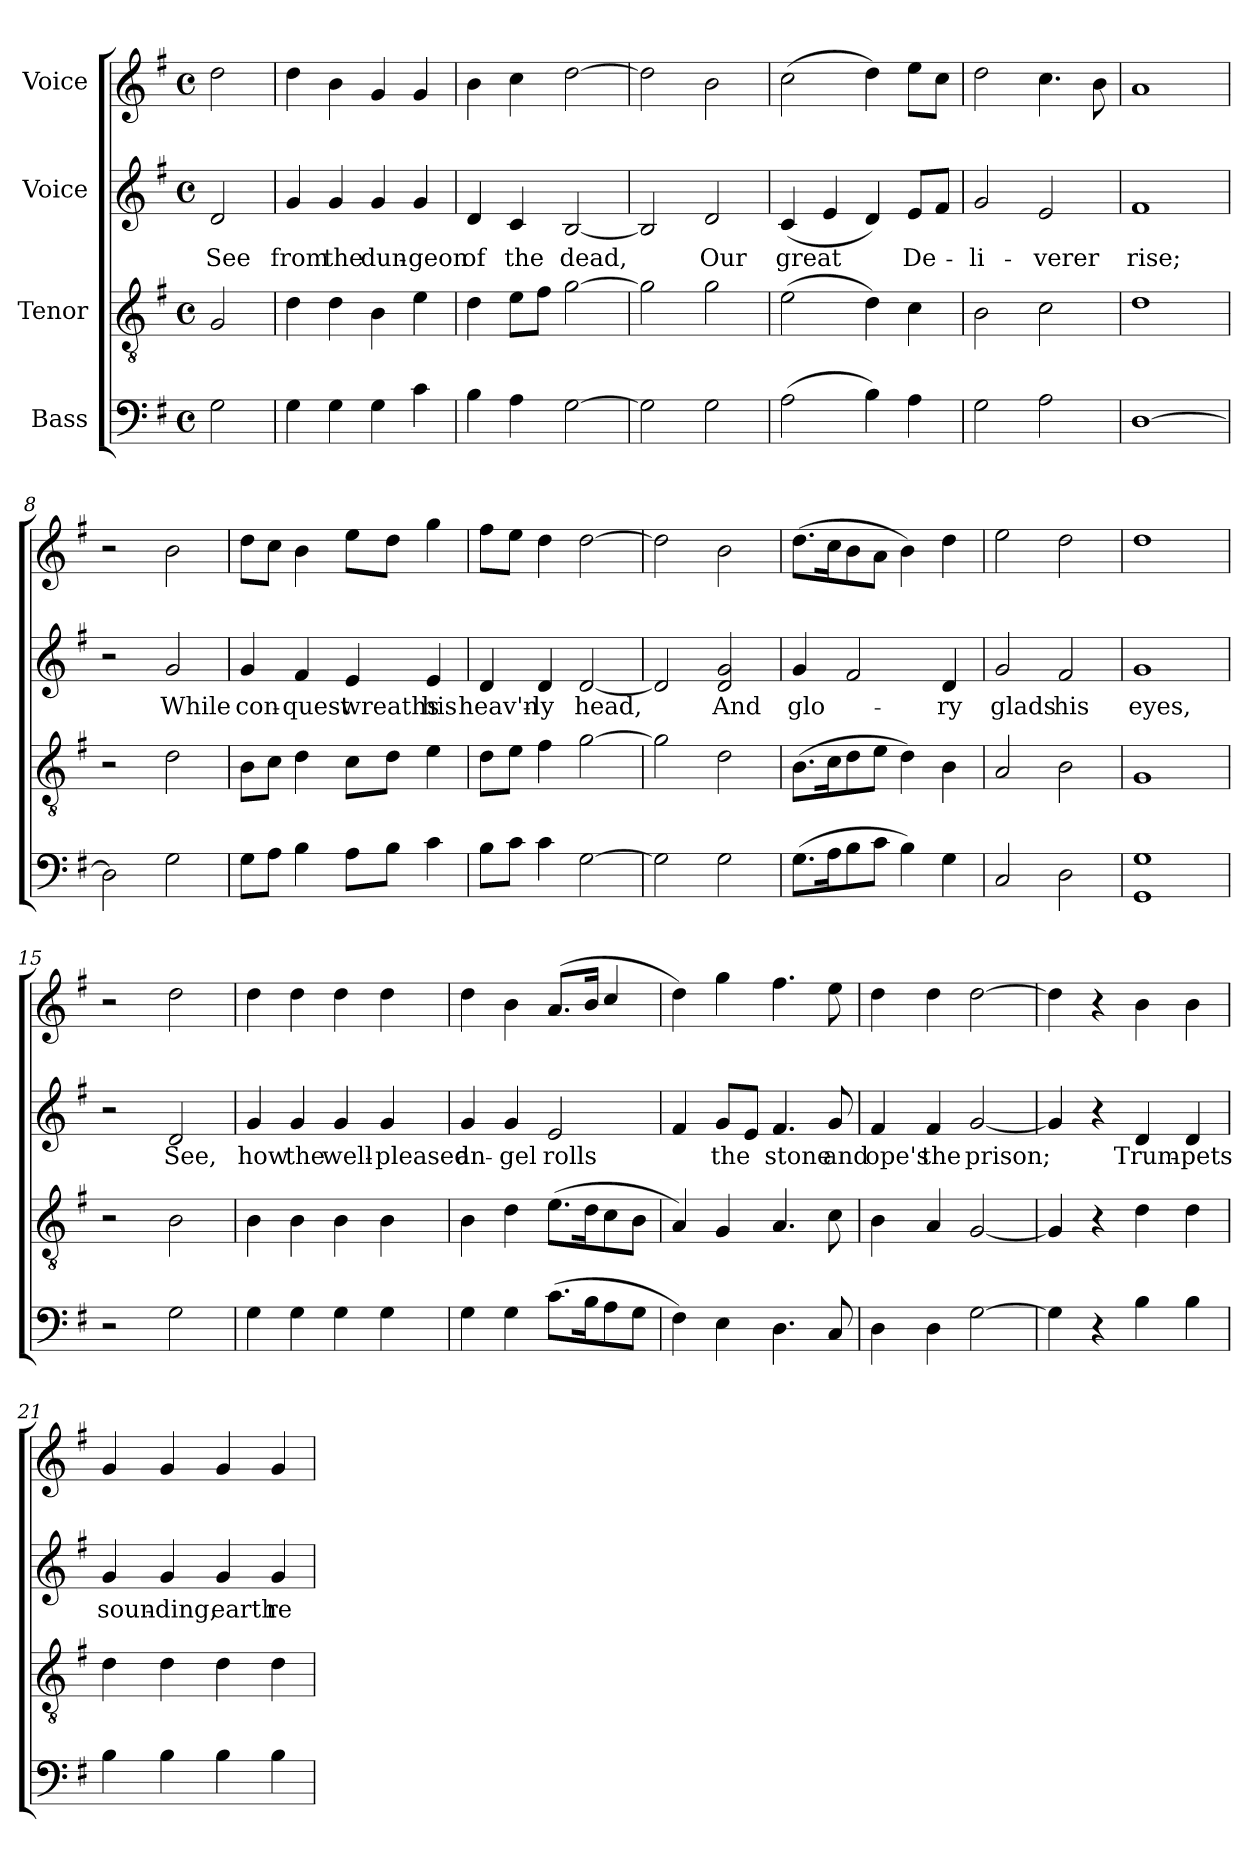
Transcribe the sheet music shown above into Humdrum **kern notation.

**kern	**kern	**kern	**text	**kern
*part4	*part3	*part2	*part2	*part1
*staff4	*staff3	*staff2	*staff2	*staff1
*I"Bass	*I"Tenor	*I"Voice	*	*I"Voice
*clefF4	*clefGv2	*clefG2	*	*clefG2
*k[f#]	*k[f#]	*k[f#]	*	*k[f#]
*M4/4	*M4/4	*M4/4	*	*M4/4
*met(c)	*met(c)	*met(c)	*	*met(c)
*MM150	*MM150	*MM150	*	*MM150
=1	=1	=1	=1	=1
2G\	2G/	2d/	See	2dd\
=2	=2	=2	=2	=2
4G\	4d\	4g/	from	4dd\
4G\	4d\	4g/	the	4b\
4G\	4B\	4g/	dun-	4g/
4c\	4e\	4g/	-geon	4g/
=3	=3	=3	=3	=3
4B\	4d\	4d/	of	4b\
4A\	8e\L	4c/	the	4cc\
.	8f#\J	.	.	.
[2G\	[2g\	[2B/	dead,	[2dd\
=4	=4	=4	=4	=4
2G\]	2g\]	2B/]	.	2dd\]
2G\	2g\	2d/	Our	2b\
=5	=5	=5	=5	=5
(2A\	(2e\	(4c/	great	(2cc\
.	.	4e/	.	.
4B\)	4d\)	4d/)	.	4dd\)
4A\	4c\	8e/L	De-	8ee\L
.	.	8f#/J	.	8cc\J
=6	=6	=6	=6	=6
2G\	2B\	2g/	-li-	2dd\
2A\	2c\	2e/	-verer	4.cc\
.	.	.	.	8b\
=7	=7	=7	=7	=7
[1D	1d	1f#	rise;	1a
=8	=8	=8	=8	=8
2D\]	2r	2r	.	2r
2G\	2d\	2g/	While	2b\
!!LO:LB:g=z
=9	=9	=9	=9	=9
8G\L	8B\L	4g/	con-	8dd\L
8A\J	8c\J	.	.	8cc\J
4B\	4d\	4f#/	-quest	4b\
8A\L	8c\L	4e/	wreaths	8ee\L
8B\J	8d\J	.	.	8dd\J
4c\	4e\	4e/	his	4gg\
=10	=10	=10	=10	=10
8B\L	8d\L	4d/	heav'n-	8ff#\L
8c\J	8e\J	.	.	8ee\J
4c\	4f#\	4d/	-ly	4dd\
[2G\	[2g\	[2d/	head,	[2dd\
=11	=11	=11	=11	=11
2G\]	2g\]	2d/]	.	2dd\]
2G\	2d\	2d/ 2g/	And	2b\
=12	=12	=12	=12	=12
(8.G\L	(8.B\L	4g/	glo-	(8.dd\L
16A\K	16c\K	.	.	16cc\K
8B\	8d\	2f#/	.	8b\
8c\J	8e\J	.	.	8a\J
4B\)	4d\)	.	.	4b\)
4G\	4B\	4d/	-ry	4dd\
=13	=13	=13	=13	=13
2C/	2A/	2g/	glads	2ee\
2D\	2B\	2f#/	his	2dd\
=14	=14	=14	=14	=14
1GG 1G	1G	1g	eyes,	1dd
=15	=15	=15	=15	=15
2r	2r	2r	.	2r
2G\	2B\	2d/	See,	2dd\
=16	=16	=16	=16	=16
4G\	4B\	4g/	how	4dd\
4G\	4B\	4g/	the	4dd\
4G\	4B\	4g/	well-	4dd\
4G\	4B\	4g/	-pleased	4dd\
!!LO:LB:g=z
=17	=17	=17	=17	=17
4G\	4B\	4g/	an-	4dd\
4G\	4d\	4g/	-gel	4b\
(8.c\L	(8.e\L	2e/	rolls	(>8.a/L
16B\K	16d\K	.	.	16b/Jk
8A\	8c\	.	.	4cc/
8G\J	8B\J	.	.	.
=18	=18	=18	=18	=18
4F#\)	4A/)	4f#/	.	4dd\)
4E\	4G/	8g/L	the	4gg\
.	.	8e/J	.	.
4.D\	4.A/	4.f#/	stone	4.ff#\
8C/	8c\	8g/	and	8ee\
=19	=19	=19	=19	=19
4D\	4B\	4f#/	ope's	4dd\
4D\	4A/	4f#/	the	4dd\
[2G\	[2G/	[2g/	prison;	[2dd\
=20	=20	=20	=20	=20
4G\]	4G/]	4g/]	.	4dd\]
4r	4r	4r	.	4r
4B\	4d\	4d/	Trum-	4b\
4B\	4d\	4d/	-pets	4b\
=21	=21	=21	=21	=21
4B\	4d\	4g/	soun-	4g/
4B\	4d\	4g/	-ding,	4g/
4B\	4d\	4g/	earth	4g/
4B\	4d\	4g/	re-	4g/
=	=	=	=	=
*-	*-	*-	*-	*-
